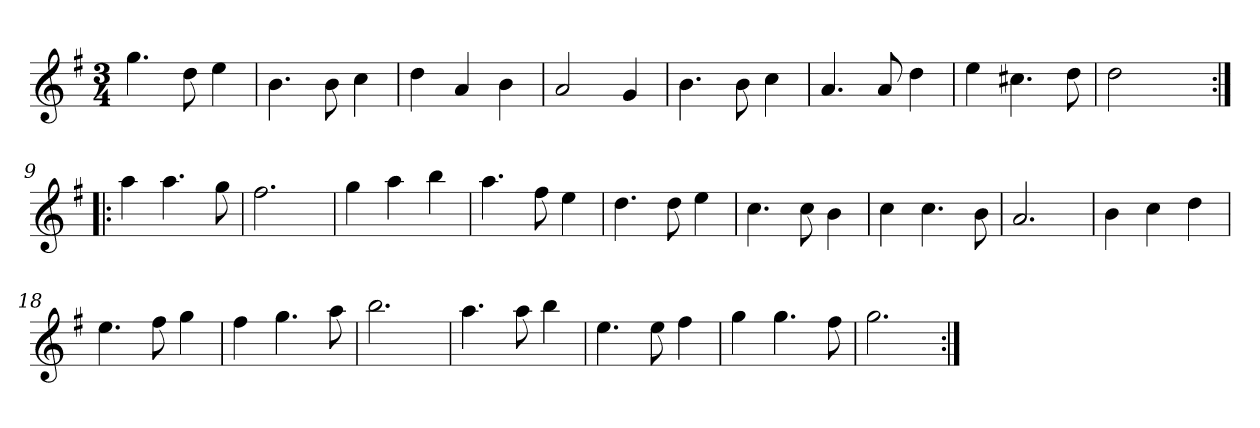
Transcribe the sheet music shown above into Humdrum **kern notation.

**kern
*part1
*staff1
*clefG2
*k[f#]
*G:
*M3/4
*MM120
=1
4.gg
8dd
4ee
=2
4.b
8b
4cc
=3
4dd
4a
4b
=4
2a
4g
=5
4.b
8b
4cc
=6
4.a
8a
4dd
=7
4ee
4.cc#X
8dd
=8
2dd
4ryy
=9:|!|:
4aa
4.aa
8gg
=10
2.ff#
=11
4gg
4aa
4bb
=12
4.aa
8ff#
4ee
=13
4.dd
8dd
4ee
=14
4.cc
8cc
4b
=15
4cc
4.cc
8b
=16
2.a
=17
4b
4cc
4dd
=18
4.ee
8ff#
4gg
=19
4ff#
4.gg
8aa
=20
2.bb
=21
4.aa
8aa
4bb
=22
4.ee
8ee
4ff#
=23
4gg
4.gg
8ff#
=24
2.gg
=:|!
*-
